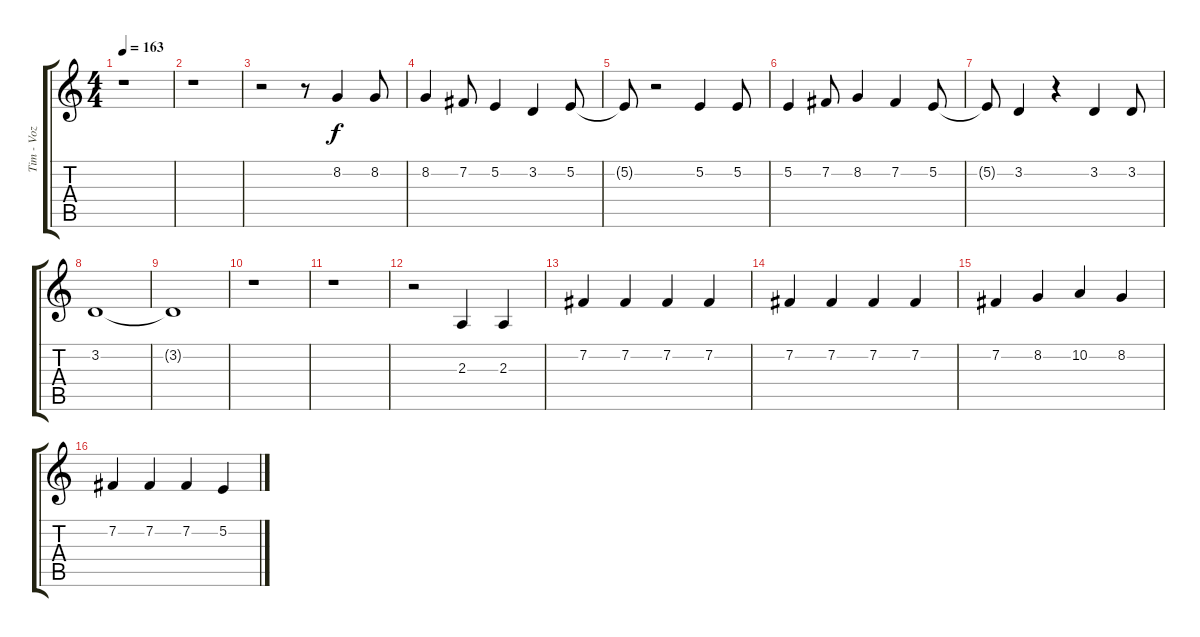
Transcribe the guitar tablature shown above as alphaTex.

\track ("Tim - Voz" "Tim - Voz") {instrument tenorsax}
\staff {score tabs}
\tuning (E4 B3 G3 D3 A2 E2) {hide}
\ts (4 4)
\tempo 163
\clef g2
\ks c
r.1{dy f} |
r.1 |
r.2 r.8 8.2.4 8.2.8 |
8.2.4 7.2.8 5.2.4 3.2.4 5.2.8 |
5.2{t}.8 r.2 5.2.4 5.2.8 |
5.2.4 7.2.8 8.2.4 7.2.4 5.2.8 |
5.2{t}.8 3.2.4 r.4 3.2.4 3.2.8 |
3.2.1 |
3.2{t}.1 |
r.1 |
r.1 |
r.2 2.3.4 2.3.4 |
7.2.4 7.2.4 7.2.4 7.2.4 |
7.2.4 7.2.4 7.2.4 7.2.4 |
7.2.4 8.2.4 10.2.4 8.2.4 |
7.2.4 7.2.4 7.2.4 5.2.4
